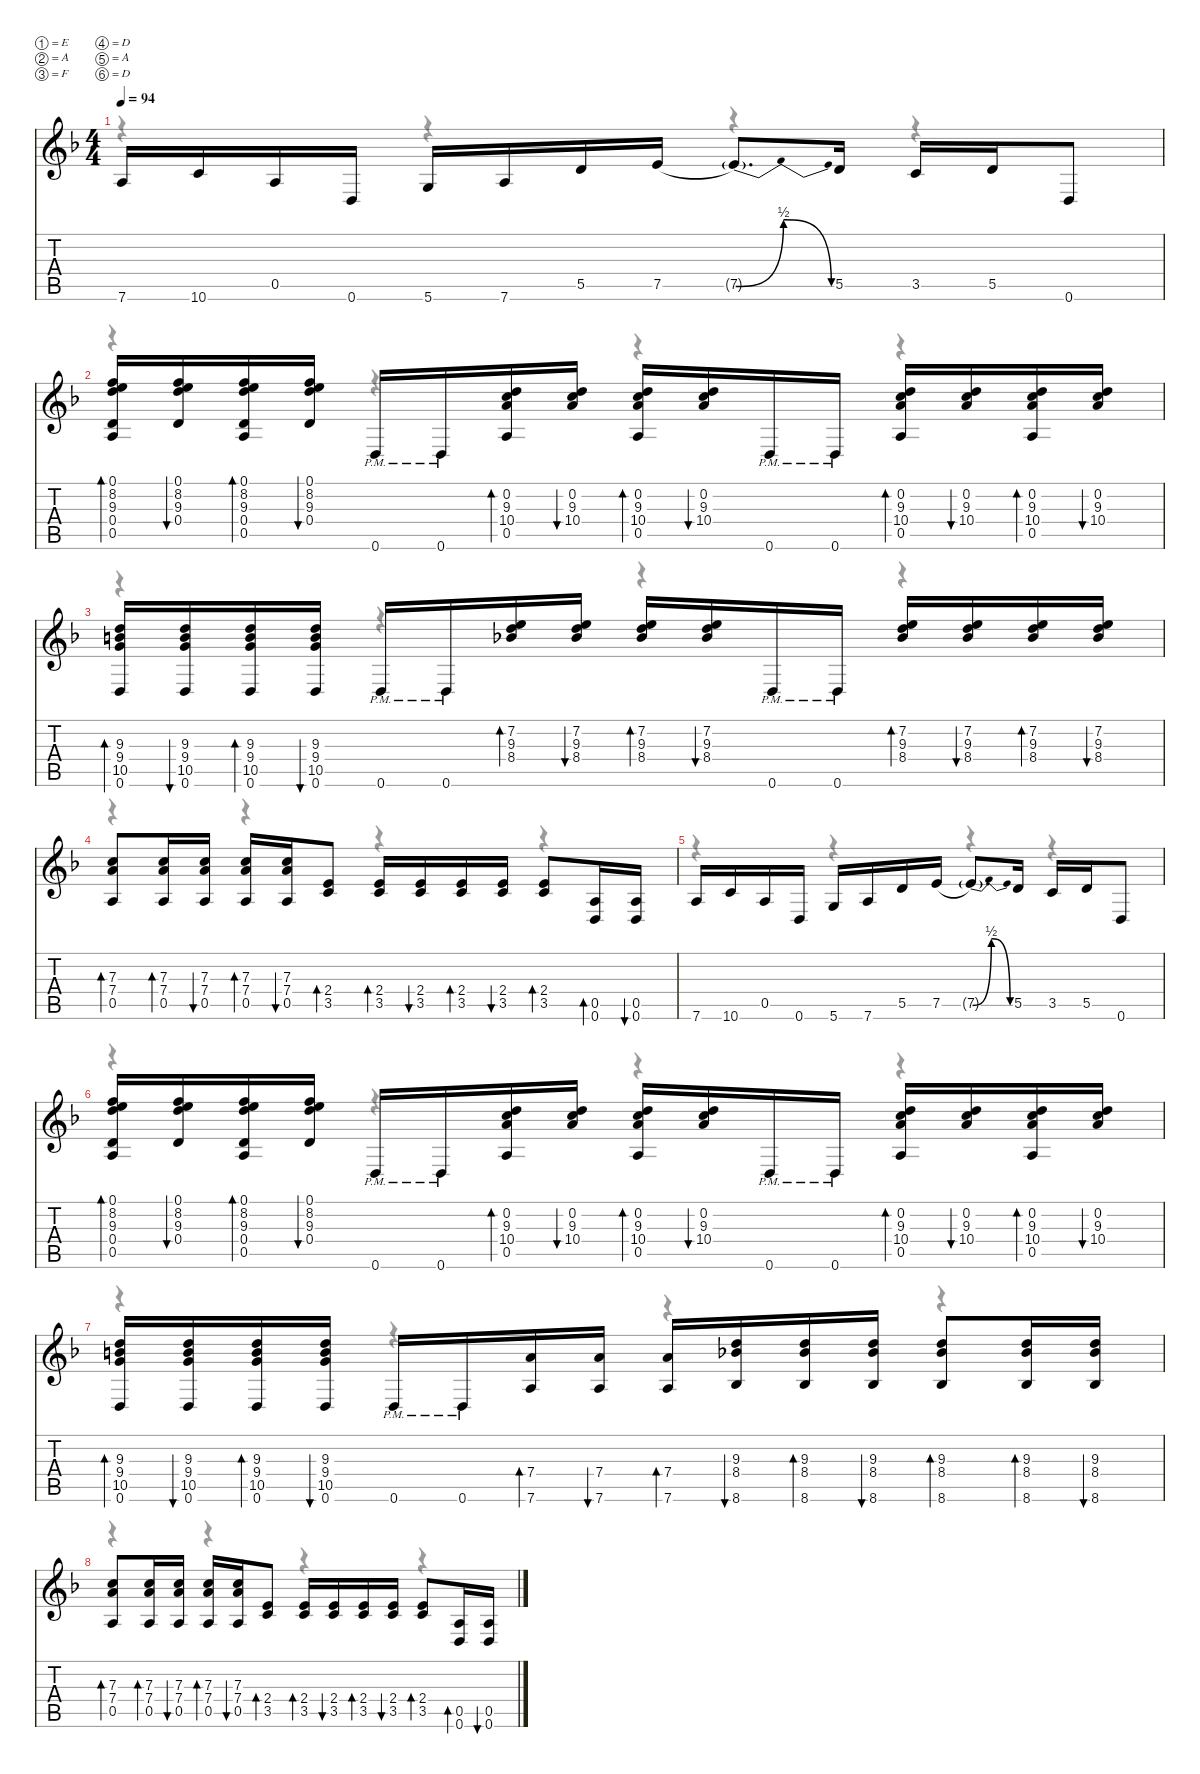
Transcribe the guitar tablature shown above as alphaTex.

\defaultSystemsLayout 4
\hideDynamics
\bracketExtendMode nobrackets
\singleTrackTrackNamePolicy hidden
\multiTrackTrackNamePolicy hidden
\otherSystemsTrackNameOrientation horizontal
\track ("M. Akerfeldt" "dist.guit.") {defaultSystemsLayout 4 instrument distortionguitar}
\staff {score tabs}
\tuning (E4 A3 F3 D3 A2 D2)
\voice
\ts (4 4)
\tempo 94
\clef g2
\ks dminor
7.6{acc forcenatural}.16{dy ff beam Up} 10.6{acc forcenatural}.16{beam Up} 0.5{acc forcenatural}.16{beam Up} 0.6{acc forcenatural}.16{beam Up} 5.6{acc forcenatural}.16{beam Up} 7.6{acc forcenatural}.16{beam Up} 5.5{acc forcenatural}.16{beam Up} 7.5{be (hold 0 0 60 0) acc forcenatural}.16{beam Up} 7.5{be (bendrelease 0 0 30 2 30 2 60 0) t acc forcenatural}.8{d beam Up} 5.5{acc forcenatural}.16{beam Up} 3.5{acc forcenatural}.16{beam Up} 5.5{acc forcenatural}.16{beam Up} 0.6{acc forcenatural}.8{beam Up} |
(0.1{acc forcenatural} 8.2{acc forcenatural} 9.3{acc forcenatural} 0.4{acc forcenatural} 0.5{acc forcenatural}).16{bd 30 dy f beam Up} (0.1{acc forcenatural} 8.2{acc forcenatural} 9.3{acc forcenatural} 0.4{acc forcenatural}).16{bu 30 beam Up} (0.1{acc forcenatural} 8.2{acc forcenatural} 9.3{acc forcenatural} 0.4{acc forcenatural} 0.5{acc forcenatural}).16{bd 30 beam Up} (0.1{acc forcenatural} 8.2{acc forcenatural} 9.3{acc forcenatural} 0.4{acc forcenatural}).16{bu 30 beam Up} 0.6{pm acc forcenatural}.16{dy fff beam Up} 0.6{pm acc forcenatural}.16{beam Up} (0.2{acc forcenatural} 9.3{acc forcenatural} 10.4{acc forcenatural} 0.5{acc forcenatural}).16{bd 30 dy f beam Up} (0.2{acc forcenatural} 9.3{acc forcenatural} 10.4{acc forcenatural}).16{bu 30 beam Up} (0.2{acc forcenatural} 9.3{acc forcenatural} 10.4{acc forcenatural} 0.5{acc forcenatural}).16{bd 30 beam Up} (0.2{acc forcenatural} 9.3{acc forcenatural} 10.4{acc forcenatural}).16{bu 30 beam Up} 0.6{pm acc forcenatural}.16{dy fff beam Up} 0.6{pm acc forcenatural}.16{beam Up} (0.2{acc forcenatural} 9.3{acc forcenatural} 10.4{acc forcenatural} 0.5{acc forcenatural}).16{bd 30 dy f beam Up} (0.2{acc forcenatural} 9.3{acc forcenatural} 10.4{acc forcenatural}).16{bu 30 beam Up} (0.2{acc forcenatural} 9.3{acc forcenatural} 10.4{acc forcenatural} 0.5{acc forcenatural}).16{bd 30 beam Up} (0.2{acc forcenatural} 9.3{acc forcenatural} 10.4{acc forcenatural}).16{bu 30 beam Up} |
(9.3{acc forcenatural} 9.4{acc forcenatural} 10.5{acc forcenatural} 0.6{acc forcenatural}).16{bd 30 beam Up} (9.3{acc forcenatural} 9.4{acc forcenatural} 10.5{acc forcenatural} 0.6{acc forcenatural}).16{bu 30 beam Up} (9.3{acc forcenatural} 9.4{acc forcenatural} 10.5{acc forcenatural} 0.6{acc forcenatural}).16{bd 30 beam Up} (9.3{acc forcenatural} 9.4{acc forcenatural} 10.5{acc forcenatural} 0.6{acc forcenatural}).16{bu 30 beam Up} 0.6{pm acc forcenatural}.16{dy fff beam Up} 0.6{pm acc forcenatural}.16{beam Up} (7.2{acc forcenatural} 9.3{acc forcenatural} 8.4{acc b}).16{bd 30 dy f beam Up} (7.2{acc forcenatural} 9.3{acc forcenatural} 8.4{acc b}).16{bu 30 beam Up} (7.2{acc forcenatural} 9.3{acc forcenatural} 8.4{acc b}).16{bd 30 beam Up} (7.2{acc forcenatural} 9.3{acc forcenatural} 8.4{acc b}).16{bu 30 beam Up} 0.6{pm acc forcenatural}.16{dy fff beam Up} 0.6{pm acc forcenatural}.16{beam Up} (7.2{acc forcenatural} 9.3{acc forcenatural} 8.4{acc b}).16{bd 30 dy f beam Up} (7.2{acc forcenatural} 9.3{acc forcenatural} 8.4{acc b}).16{bu 30 beam Up} (7.2{acc forcenatural} 9.3{acc forcenatural} 8.4{acc b}).16{bd 30 beam Up} (7.2{acc forcenatural} 9.3{acc forcenatural} 8.4{acc b}).16{bu 30 beam Up} |
(7.3{acc forcenatural} 7.4{acc forcenatural} 0.5{acc forcenatural}).8{bd 30 beam Up} (7.3{acc forcenatural} 7.4{acc forcenatural} 0.5{acc forcenatural}).16{bd 30 beam Up} (7.3{acc forcenatural} 7.4{acc forcenatural} 0.5{acc forcenatural}).16{bu 30 beam Up} (7.3{acc forcenatural} 7.4{acc forcenatural} 0.5{acc forcenatural}).16{bd 30 beam Up} (7.3{acc forcenatural} 7.4{acc forcenatural} 0.5{acc forcenatural}).16{bu 30 beam Up} (2.4{acc forcenatural} 3.5{acc forcenatural}).8{bd 30 dy ff beam Up} (2.4{acc forcenatural} 3.5{acc forcenatural}).16{bd 30 beam Up} (2.4{acc forcenatural} 3.5{acc forcenatural}).16{bu 30 beam Up} (2.4{acc forcenatural} 3.5{acc forcenatural}).16{bd 30 beam Up} (2.4{acc forcenatural} 3.5{acc forcenatural}).16{bu 30 beam Up} (2.4{acc forcenatural} 3.5{acc forcenatural}).8{bd 30 beam Up} (0.5{acc forcenatural} 0.6{acc forcenatural}).16{bd 30 dy f beam Up} (0.5{acc forcenatural} 0.6{acc forcenatural}).16{bu 30 beam Up} |
7.6{acc forcenatural}.16{dy ff beam Up} 10.6{acc forcenatural}.16{beam Up} 0.5{acc forcenatural}.16{beam Up} 0.6{acc forcenatural}.16{beam Up} 5.6{acc forcenatural}.16{beam Up} 7.6{acc forcenatural}.16{beam Up} 5.5{acc forcenatural}.16{beam Up} 7.5{be (hold 0 0 60 0) acc forcenatural}.16{beam Up} 7.5{be (bendrelease 0 0 30 2 30 2 60 0) t acc forcenatural}.8{d beam Up} 5.5{acc forcenatural}.16{beam Up} 3.5{acc forcenatural}.16{beam Up} 5.5{acc forcenatural}.16{beam Up} 0.6{acc forcenatural}.8{beam Up} |
(0.1{acc forcenatural} 8.2{acc forcenatural} 9.3{acc forcenatural} 0.4{acc forcenatural} 0.5{acc forcenatural}).16{bd 30 dy f beam Up} (0.1{acc forcenatural} 8.2{acc forcenatural} 9.3{acc forcenatural} 0.4{acc forcenatural}).16{bu 30 beam Up} (0.1{acc forcenatural} 8.2{acc forcenatural} 9.3{acc forcenatural} 0.4{acc forcenatural} 0.5{acc forcenatural}).16{bd 30 beam Up} (0.1{acc forcenatural} 8.2{acc forcenatural} 9.3{acc forcenatural} 0.4{acc forcenatural}).16{bu 30 beam Up} 0.6{pm acc forcenatural}.16{dy fff beam Up} 0.6{pm acc forcenatural}.16{beam Up} (0.2{acc forcenatural} 9.3{acc forcenatural} 10.4{acc forcenatural} 0.5{acc forcenatural}).16{bd 30 dy f beam Up} (0.2{acc forcenatural} 9.3{acc forcenatural} 10.4{acc forcenatural}).16{bu 30 beam Up} (0.2{acc forcenatural} 9.3{acc forcenatural} 10.4{acc forcenatural} 0.5{acc forcenatural}).16{bd 30 beam Up} (0.2{acc forcenatural} 9.3{acc forcenatural} 10.4{acc forcenatural}).16{bu 30 beam Up} 0.6{pm acc forcenatural}.16{dy fff beam Up} 0.6{pm acc forcenatural}.16{beam Up} (0.2{acc forcenatural} 9.3{acc forcenatural} 10.4{acc forcenatural} 0.5{acc forcenatural}).16{bd 30 dy f beam Up} (0.2{acc forcenatural} 9.3{acc forcenatural} 10.4{acc forcenatural}).16{bu 30 beam Up} (0.2{acc forcenatural} 9.3{acc forcenatural} 10.4{acc forcenatural} 0.5{acc forcenatural}).16{bd 30 beam Up} (0.2{acc forcenatural} 9.3{acc forcenatural} 10.4{acc forcenatural}).16{bu 30 beam Up} |
(9.3{acc forcenatural} 9.4{acc forcenatural} 10.5{acc forcenatural} 0.6{acc forcenatural}).16{bd 30 beam Up} (9.3{acc forcenatural} 9.4{acc forcenatural} 10.5{acc forcenatural} 0.6{acc forcenatural}).16{bu 30 beam Up} (9.3{acc forcenatural} 9.4{acc forcenatural} 10.5{acc forcenatural} 0.6{acc forcenatural}).16{bd 30 beam Up} (9.3{acc forcenatural} 9.4{acc forcenatural} 10.5{acc forcenatural} 0.6{acc forcenatural}).16{bu 30 beam Up} 0.6{pm acc forcenatural}.16{dy fff beam Up} 0.6{pm acc forcenatural}.16{beam Up} (7.4{acc forcenatural} 7.6{acc forcenatural}).16{bd 30 dy ff beam Up} (7.4{acc forcenatural} 7.6{acc forcenatural}).16{bu 30 beam Up} (7.4{acc forcenatural} 7.6{acc forcenatural}).16{bd 30 beam Up} (9.3{acc forcenatural} 8.4{acc b} 8.6{acc b}).16{bu 30 dy f beam Up} (9.3{acc forcenatural} 8.4{acc b} 8.6{acc b}).16{bd 30 beam Up} (9.3{acc forcenatural} 8.4{acc b} 8.6{acc b}).16{bu 30 beam Up} (9.3{acc forcenatural} 8.4{acc b} 8.6{acc b}).8{bd 30 beam Up} (9.3{acc forcenatural} 8.4{acc b} 8.6{acc b}).16{bd 30 beam Up} (9.3{acc forcenatural} 8.4{acc b} 8.6{acc b}).16{bu 30 beam Up} |
(7.3{acc forcenatural} 7.4{acc forcenatural} 0.5{acc forcenatural}).8{bd 30 beam Up} (7.3{acc forcenatural} 7.4{acc forcenatural} 0.5{acc forcenatural}).16{bd 30 beam Up} (7.3{acc forcenatural} 7.4{acc forcenatural} 0.5{acc forcenatural}).16{bu 30 beam Up} (7.3{acc forcenatural} 7.4{acc forcenatural} 0.5{acc forcenatural}).16{bd 30 beam Up} (7.3{acc forcenatural} 7.4{acc forcenatural} 0.5{acc forcenatural}).16{bu 30 beam Up} (2.4{acc forcenatural} 3.5{acc forcenatural}).8{bd 30 dy ff beam Up} (2.4{acc forcenatural} 3.5{acc forcenatural}).16{bd 30 beam Up} (2.4{acc forcenatural} 3.5{acc forcenatural}).16{bu 30 beam Up} (2.4{acc forcenatural} 3.5{acc forcenatural}).16{bd 30 beam Up} (2.4{acc forcenatural} 3.5{acc forcenatural}).16{bu 30 beam Up} (2.4{acc forcenatural} 3.5{acc forcenatural}).8{bd 30 beam Up} (0.5{acc forcenatural} 0.6{acc forcenatural}).16{bd 30 dy f beam Up} (0.5{acc forcenatural} 0.6{acc forcenatural}).16{bu 30 beam Up}
\voice
\clef g2
\ottava regular
\simile none
\ks dminor
r.4{dy mf beam Down} r.4{beam Down} r.4{beam Down} r.4{beam Down} |
r.4{beam Down} r.4{beam Down} r.4{beam Down} r.4{beam Down} |
r.4{beam Down} r.4{beam Down} r.4{beam Down} r.4{beam Down} |
r.4{beam Down} r.4{beam Down} r.4{beam Down} r.4{beam Down} |
r.4{beam Down} r.4{beam Down} r.4{beam Down} r.4{beam Down} |
r.4{beam Down} r.4{beam Down} r.4{beam Down} r.4{beam Down} |
r.4{beam Down} r.4{beam Down} r.4{beam Down} r.4{beam Down} |
r.4{beam Down} r.4{beam Down} r.4{beam Down} r.4{beam Down}
